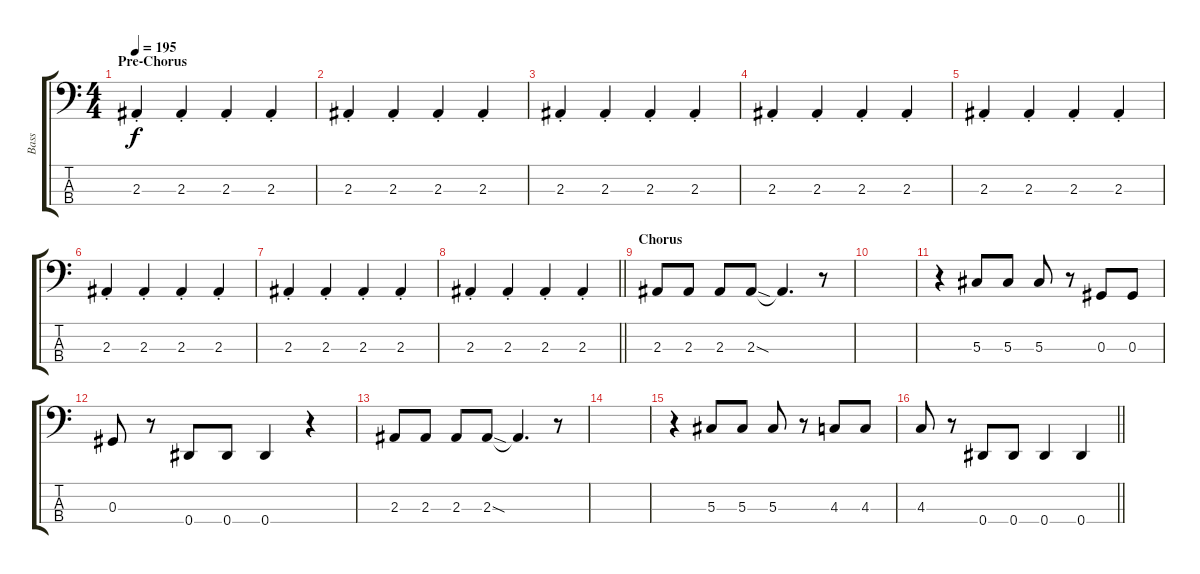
\track ("Bass" "Bass") {instrument electricbasspick}
\staff {score tabs}
\tuning (Gb2 Db2 Ab1 Eb1) {hide}
\ts (4 4)
\section ("" "Pre-Chorus")
\tempo 195
\clef f4
\ks c
2.3{st}.4{dy f} 2.3{st}.4 2.3{st}.4 2.3{st}.4 |
2.3{st}.4 2.3{st}.4 2.3{st}.4 2.3{st}.4 |
2.3{st}.4 2.3{st}.4 2.3{st}.4 2.3{st}.4 |
2.3{st}.4 2.3{st}.4 2.3{st}.4 2.3{st}.4 |
2.3{st}.4 2.3{st}.4 2.3{st}.4 2.3{st}.4 |
2.3{st}.4 2.3{st}.4 2.3{st}.4 2.3{st}.4 |
2.3{st}.4 2.3{st}.4 2.3{st}.4 2.3{st}.4 |
\barLineRight lightlight
2.3{st}.4 2.3{st}.4 2.3{st}.4 2.3{st}.4 |
\section ("" "Chorus")
2.3.8 2.3.8 2.3.8 2.3{sod}.8 2.3{t}.4{d} r.8 |
|
r.4 5.3.8 5.3.8 5.3.8 r.8 0.3.8 0.3.8 |
0.3.8 r.8 0.4.8 0.4.8 0.4.4 r.4 |
2.3.8 2.3.8 2.3.8 2.3{sod}.8 2.3{t}.4{d} r.8 |
|
r.4 5.3.8 5.3.8 5.3.8 r.8 4.3.8 4.3.8 |
\barLineRight lightlight
4.3.8 r.8 0.4.8 0.4.8 0.4.4 0.4.4
